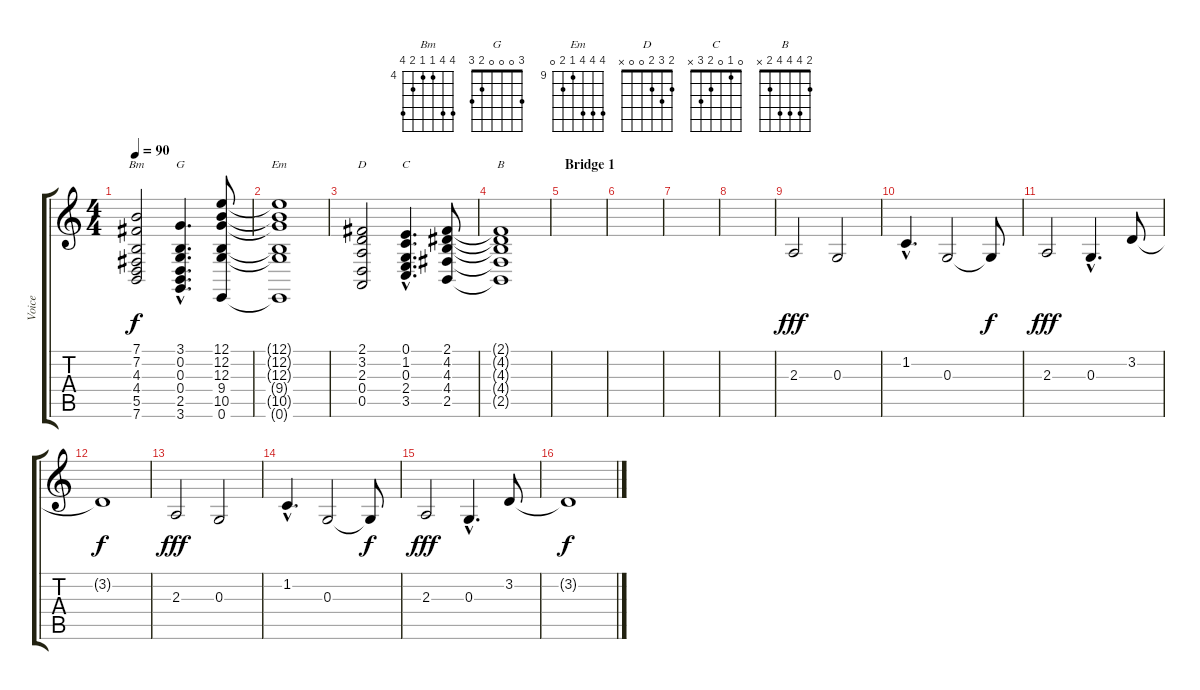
\track ("Voice" "Voice") {instrument choiraahs}
\staff {score tabs}
\tuning (E4 B3 G3 D3 A2 E2) {hide}
\chord ("Bm" 7 7 4 4 5 7) {firstfret 4}
\chord ("G" 3 0 0 0 2 3)
\chord ("Em" 12 12 12 9 10 0) {firstfret 9}
\chord ("D" 2 3 2 0 0 x)
\chord ("C" 0 1 0 2 3 x)
\chord ("B" 2 4 4 4 2 x)
\ts (4 4)
\tempo 90
\clef g2
\ks c
(7.1 7.2 4.3 4.4 5.5 7.6).2{ch "Bm" dy f} (3.1{hac} 0.2{hac} 0.3{hac} 0.4{hac} 2.5{hac} 3.6{hac}).4{d ch "G"} (12.1 12.2 12.3 9.4 10.5 0.6).8 |
(12.1{t} 12.2{t} 12.3{t} 9.4{t} 10.5{t} 0.6{t}).1{ch "Em"} |
(2.1 3.2 2.3 0.4 0.5).2{ch "D"} (0.1{hac} 1.2{hac} 0.3{hac} 2.4{hac} 3.5{hac}).4{d ch "C"} (2.1 4.2 4.3 4.4 2.5).8 |
(2.1{t} 4.2{t} 4.3{t} 4.4{t} 2.5{t}).1{ch "B"} |
\section ("" "Bridge 1")
|
|
|
|
2.3.2{dy fff} 0.3.2 |
1.2{hac}.4{d} 0.3.2 0.3{t}.8{dy f} |
2.3.2{dy fff} 0.3{hac}.4{d} 3.2.8 |
3.2{t}.1{dy f} |
2.3.2{dy fff} 0.3.2 |
1.2{hac}.4{d} 0.3.2 0.3{t}.8{dy f} |
2.3.2{dy fff} 0.3{hac}.4{d} 3.2.8 |
3.2{t}.1{dy f}
